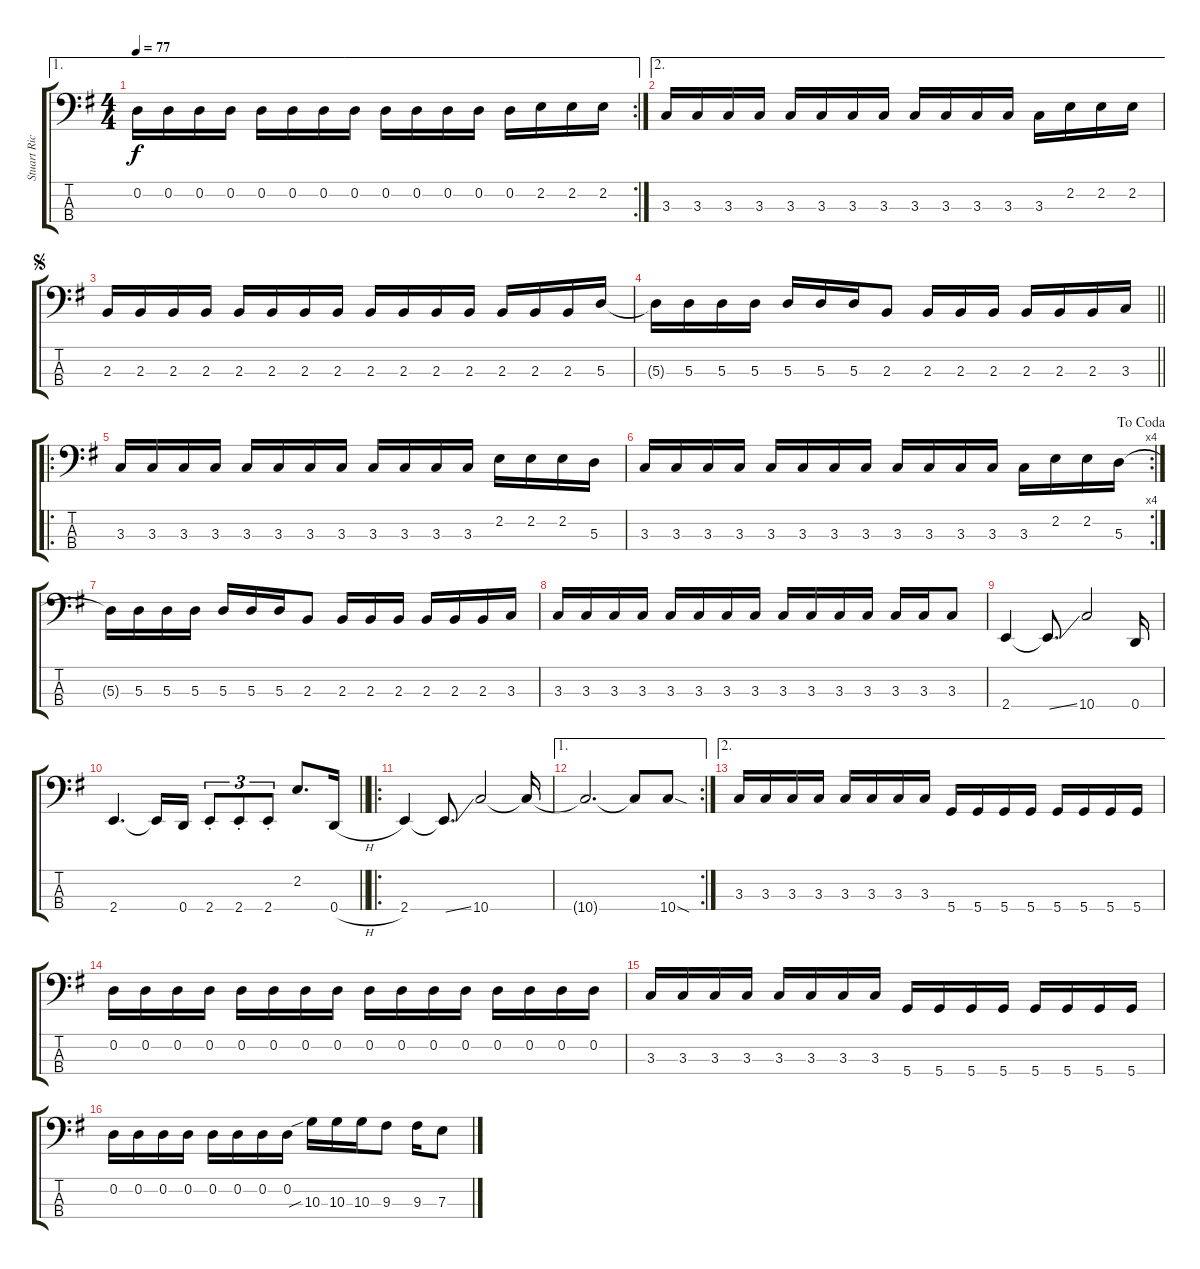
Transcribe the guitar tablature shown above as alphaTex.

\track ("Stuart Richardson" "Stuart Ric") {instrument electricbassfinger}
\staff {score tabs}
\tuning (G2 D2 A1 D1) {hide}
\ae 1
\rc 2
\ts (4 4)
\tempo 77
\clef f4
\ks g
0.2.16{dy f} 0.2.16 0.2.16 0.2.16 0.2.16 0.2.16 0.2.16 0.2.16 0.2.16 0.2.16 0.2.16 0.2.16 0.2.16 2.2.16 2.2.16 2.2.16 |
\ae 2
3.3.16 3.3.16 3.3.16 3.3.16 3.3.16 3.3.16 3.3.16 3.3.16 3.3.16 3.3.16 3.3.16 3.3.16 3.3.16 2.2.16 2.2.16 2.2.16 |
\jump segno
2.3.16 2.3.16 2.3.16 2.3.16 2.3.16 2.3.16 2.3.16 2.3.16 2.3.16 2.3.16 2.3.16 2.3.16 2.3.16 2.3.16 2.3.16 5.3.16 |
\barLineRight lightlight
5.3{t}.16 5.3.16 5.3.16 5.3.16 5.3.16 5.3.16 5.3.16 2.3.8 2.3.16 2.3.16 2.3.16 2.3.16 2.3.16 2.3.16 3.3.16 |
\ro
3.3.16 3.3.16 3.3.16 3.3.16 3.3.16 3.3.16 3.3.16 3.3.16 3.3.16 3.3.16 3.3.16 3.3.16 2.2.16 2.2.16 2.2.16 5.3.16 |
\rc 4
\jump dacoda
3.3.16 3.3.16 3.3.16 3.3.16 3.3.16 3.3.16 3.3.16 3.3.16 3.3.16 3.3.16 3.3.16 3.3.16 3.3.16 2.2.16 2.2.16 5.3.16 |
5.3{t}.16 5.3.16 5.3.16 5.3.16 5.3.16 5.3.16 5.3.16 2.3.8 2.3.16 2.3.16 2.3.16 2.3.16 2.3.16 2.3.16 3.3.16 |
3.3.16 3.3.16 3.3.16 3.3.16 3.3.16 3.3.16 3.3.16 3.3.16 3.3.16 3.3.16 3.3.16 3.3.16 3.3.16 3.3.16 3.3.8 |
2.4.4 2.4{ss t}.8{d} 10.4.2 0.4.16 |
\barLineRight lightlight
2.4.4{d} 2.4{t}.16 0.4.16 2.4{st}.8{tu (3 2)} 2.4{st}.8{tu (3 2)} 2.4{st}.8{tu (3 2)} 2.2.8{d} 0.4{h}.16 |
\ro
2.4.4 2.4{ss t}.8{d} 10.4.2 10.4{t}.16 |
\ae 1
\rc 2
10.4{t}.2{d} 10.4{t}.8 10.4{sod}.8 |
\ae 2
3.3.16 3.3.16 3.3.16 3.3.16 3.3.16 3.3.16 3.3.16 3.3.16 5.4.16 5.4.16 5.4.16 5.4.16 5.4.16 5.4.16 5.4.16 5.4.16 |
0.2.16 0.2.16 0.2.16 0.2.16 0.2.16 0.2.16 0.2.16 0.2.16 0.2.16 0.2.16 0.2.16 0.2.16 0.2.16 0.2.16 0.2.16 0.2.16 |
3.3.16 3.3.16 3.3.16 3.3.16 3.3.16 3.3.16 3.3.16 3.3.16 5.4.16 5.4.16 5.4.16 5.4.16 5.4.16 5.4.16 5.4.16 5.4.16 |
0.2.16 0.2.16 0.2.16 0.2.16 0.2.16 0.2.16 0.2.16 0.2.16 10.3{sib}.16 10.3.16 10.3.16 9.3.8 9.3.16 7.3.8
